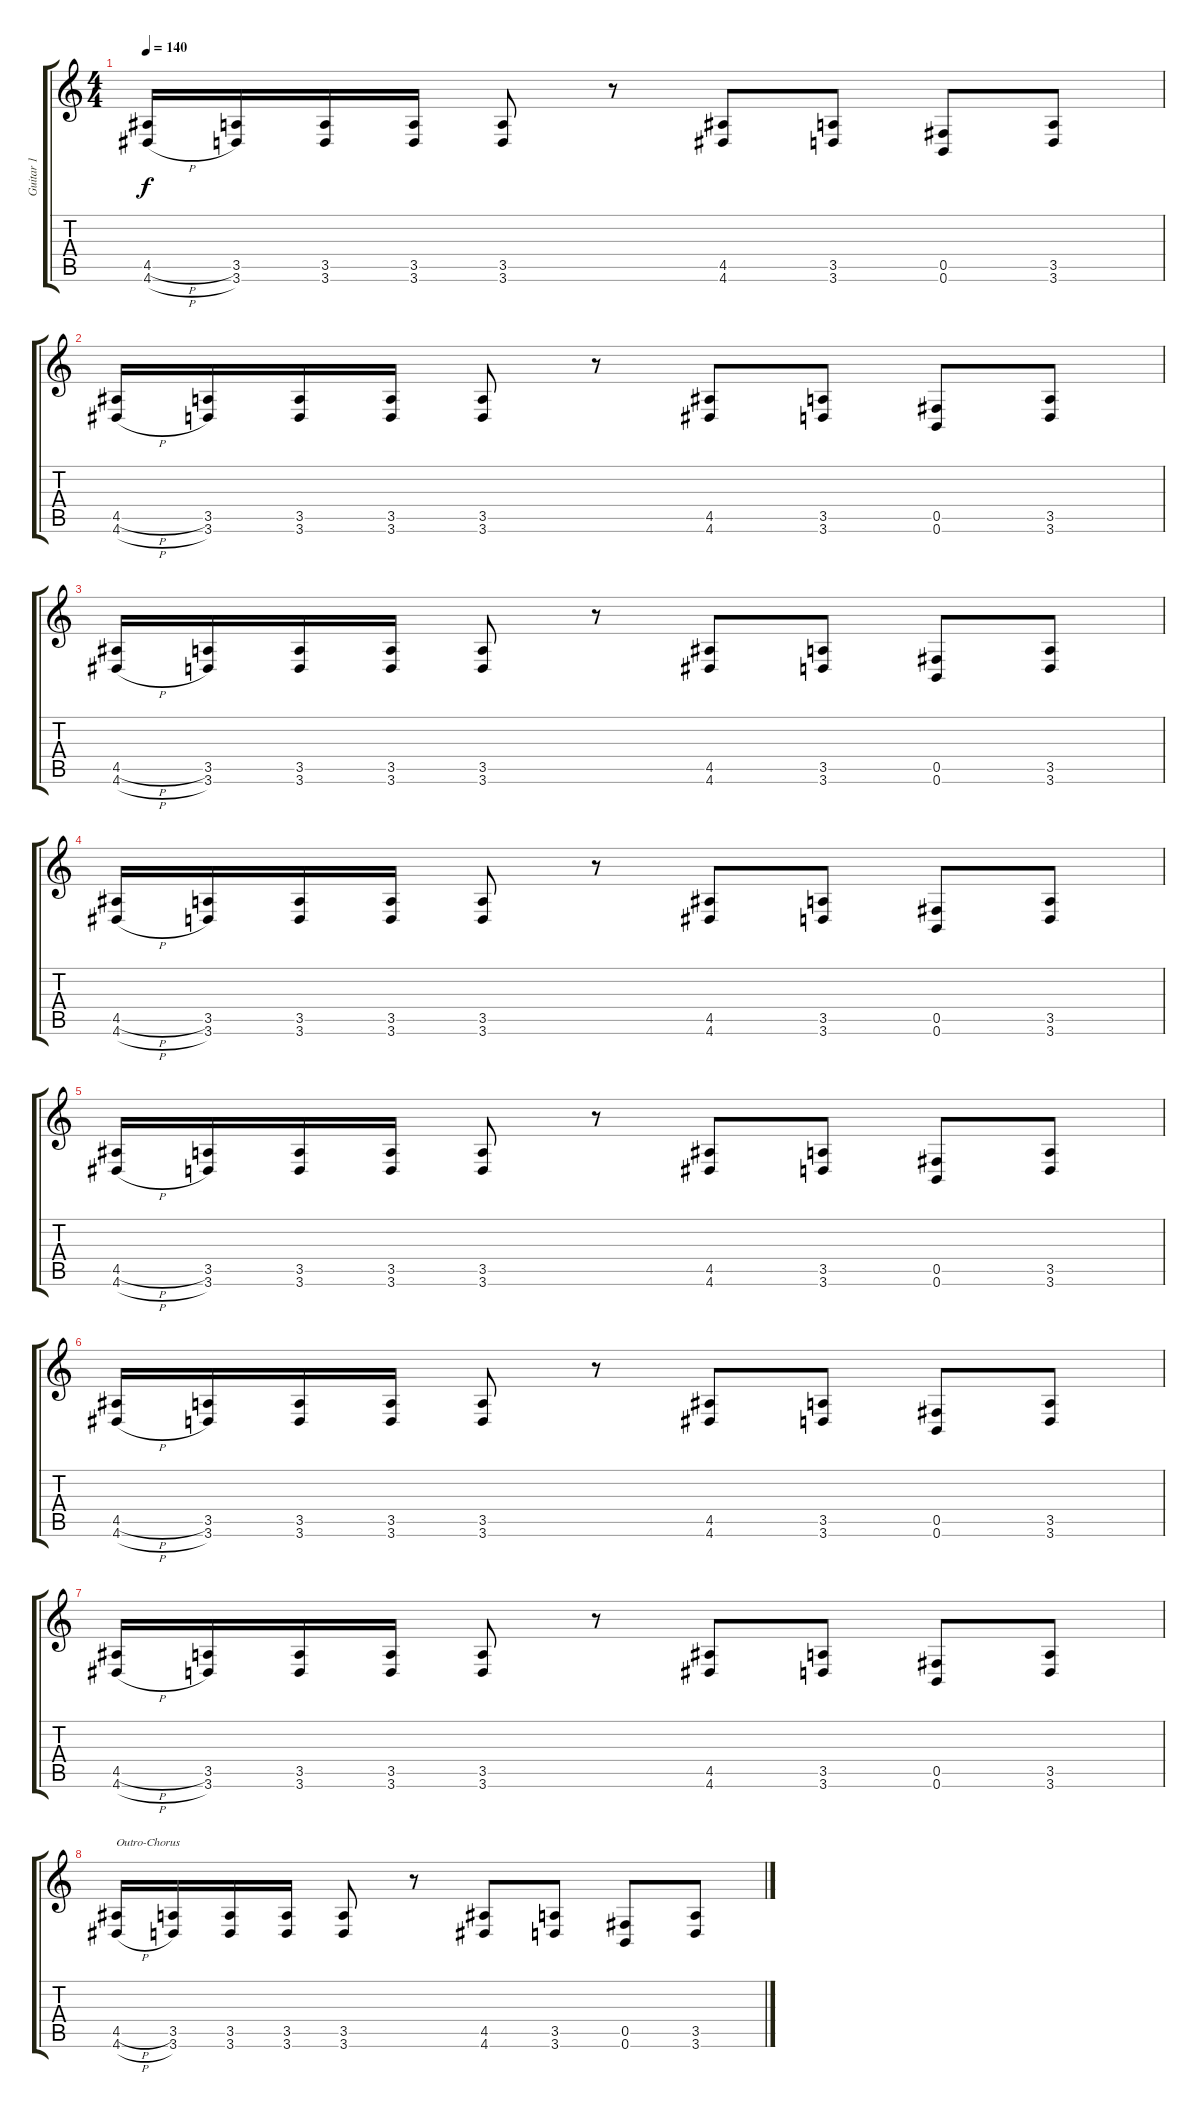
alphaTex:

\track ("Guitar 1" "Guitar 1") {instrument distortionguitar}
\staff {score tabs}
\tuning (Db4 Ab3 E3 B2 Gb2 B1) {hide}
\ts (4 4)
\tempo 140
\clef g2
\ks c
(4.5{h} 4.6{h}).16{dy f} (3.5 3.6).16 (3.5 3.6).16 (3.5 3.6).16 (3.5 3.6).8 r.8 (4.5 4.6).8 (3.5 3.6).8 (0.5 0.6).8 (3.5 3.6).8 |
(4.5{h} 4.6{h}).16 (3.5 3.6).16 (3.5 3.6).16 (3.5 3.6).16 (3.5 3.6).8 r.8 (4.5 4.6).8 (3.5 3.6).8 (0.5 0.6).8 (3.5 3.6).8 |
(4.5{h} 4.6{h}).16 (3.5 3.6).16 (3.5 3.6).16 (3.5 3.6).16 (3.5 3.6).8 r.8 (4.5 4.6).8 (3.5 3.6).8 (0.5 0.6).8 (3.5 3.6).8 |
(4.5{h} 4.6{h}).16 (3.5 3.6).16 (3.5 3.6).16 (3.5 3.6).16 (3.5 3.6).8 r.8 (4.5 4.6).8 (3.5 3.6).8 (0.5 0.6).8 (3.5 3.6).8 |
(4.5{h} 4.6{h}).16 (3.5 3.6).16 (3.5 3.6).16 (3.5 3.6).16 (3.5 3.6).8 r.8 (4.5 4.6).8 (3.5 3.6).8 (0.5 0.6).8 (3.5 3.6).8 |
(4.5{h} 4.6{h}).16 (3.5 3.6).16 (3.5 3.6).16 (3.5 3.6).16 (3.5 3.6).8 r.8 (4.5 4.6).8 (3.5 3.6).8 (0.5 0.6).8 (3.5 3.6).8 |
(4.5{h} 4.6{h}).16 (3.5 3.6).16 (3.5 3.6).16 (3.5 3.6).16 (3.5 3.6).8 r.8 (4.5 4.6).8 (3.5 3.6).8 (0.5 0.6).8 (3.5 3.6).8 |
(4.5{h} 4.6{h}).16{txt "Outro-Chorus"} (3.5 3.6).16 (3.5 3.6).16 (3.5 3.6).16 (3.5 3.6).8 r.8 (4.5 4.6).8 (3.5 3.6).8 (0.5 0.6).8 (3.5 3.6).8
